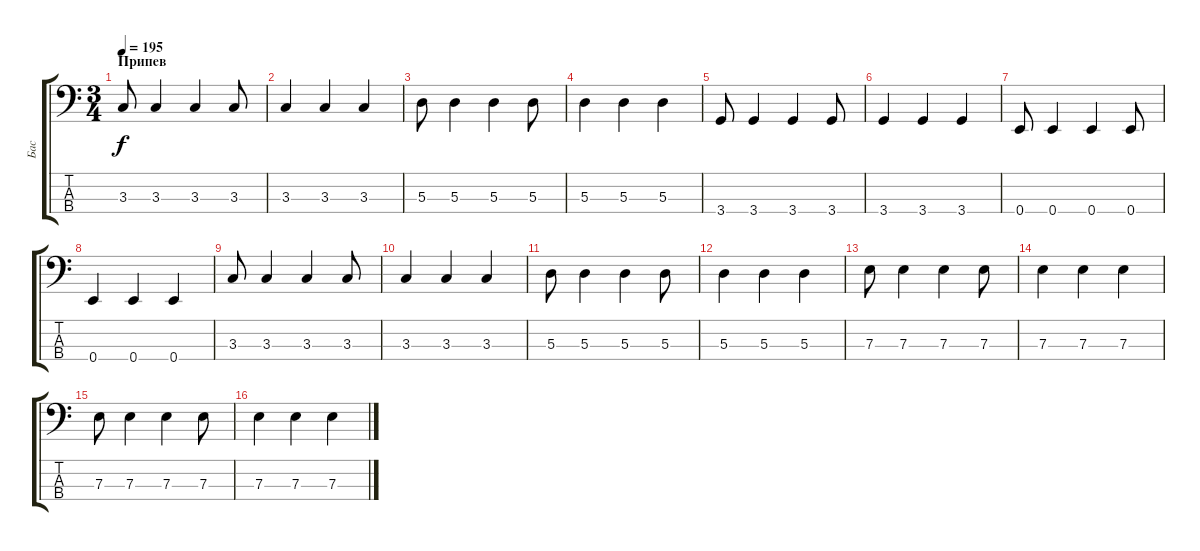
\track ("Бас" "Бас") {instrument electricbassfinger}
\staff {score tabs}
\tuning (G2 D2 A1 E1) {hide}
\ts (3 4)
\section ("" "Припев")
\tempo 195
\clef f4
\ks c
3.3.8{dy f} 3.3.4 3.3.4 3.3.8 |
3.3.4 3.3.4 3.3.4 |
5.3.8 5.3.4 5.3.4 5.3.8 |
5.3.4 5.3.4 5.3.4 |
3.4.8 3.4.4 3.4.4 3.4.8 |
3.4.4 3.4.4 3.4.4 |
0.4.8 0.4.4 0.4.4 0.4.8 |
0.4.4 0.4.4 0.4.4 |
3.3.8 3.3.4 3.3.4 3.3.8 |
3.3.4 3.3.4 3.3.4 |
5.3.8 5.3.4 5.3.4 5.3.8 |
5.3.4 5.3.4 5.3.4 |
7.3.8 7.3.4 7.3.4 7.3.8 |
7.3.4 7.3.4 7.3.4 |
7.3.8 7.3.4 7.3.4 7.3.8 |
7.3.4 7.3.4 7.3.4
